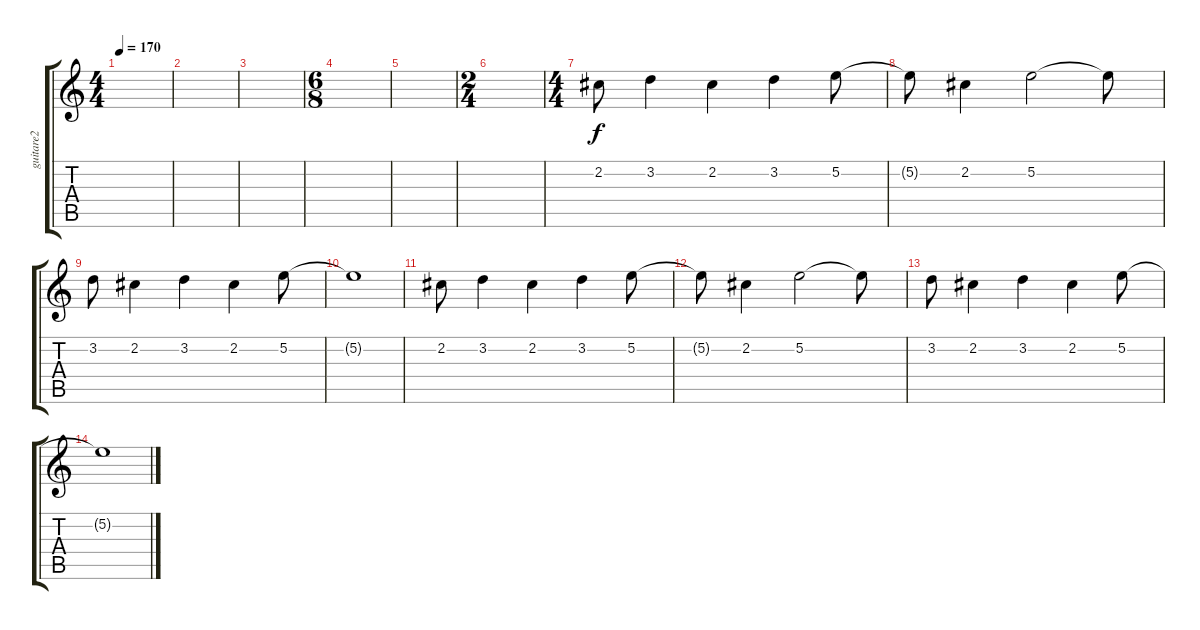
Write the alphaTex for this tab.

\track ("guitare2" "guitare2") {instrument overdrivenguitar}
\staff {score tabs}
\tuning (E4 B3 G3 D3 A2 E2) {hide}
\ts (4 4)
\tempo 170
\clef g2
\ks c
|
|
|
\ts (6 8)
|
|
\ts (2 4)
|
\ts (4 4)
2.2.8 3.2.4 2.2.4 3.2.4 5.2.8 |
5.2{t}.8 2.2.4 5.2.2 5.2{t}.8 |
3.2.8 2.2.4 3.2.4 2.2.4 5.2.8 |
5.2{t}.1 |
2.2.8 3.2.4 2.2.4 3.2.4 5.2.8 |
5.2{t}.8 2.2.4 5.2.2 5.2{t}.8 |
3.2.8 2.2.4 3.2.4 2.2.4 5.2.8 |
5.2{t}.1
